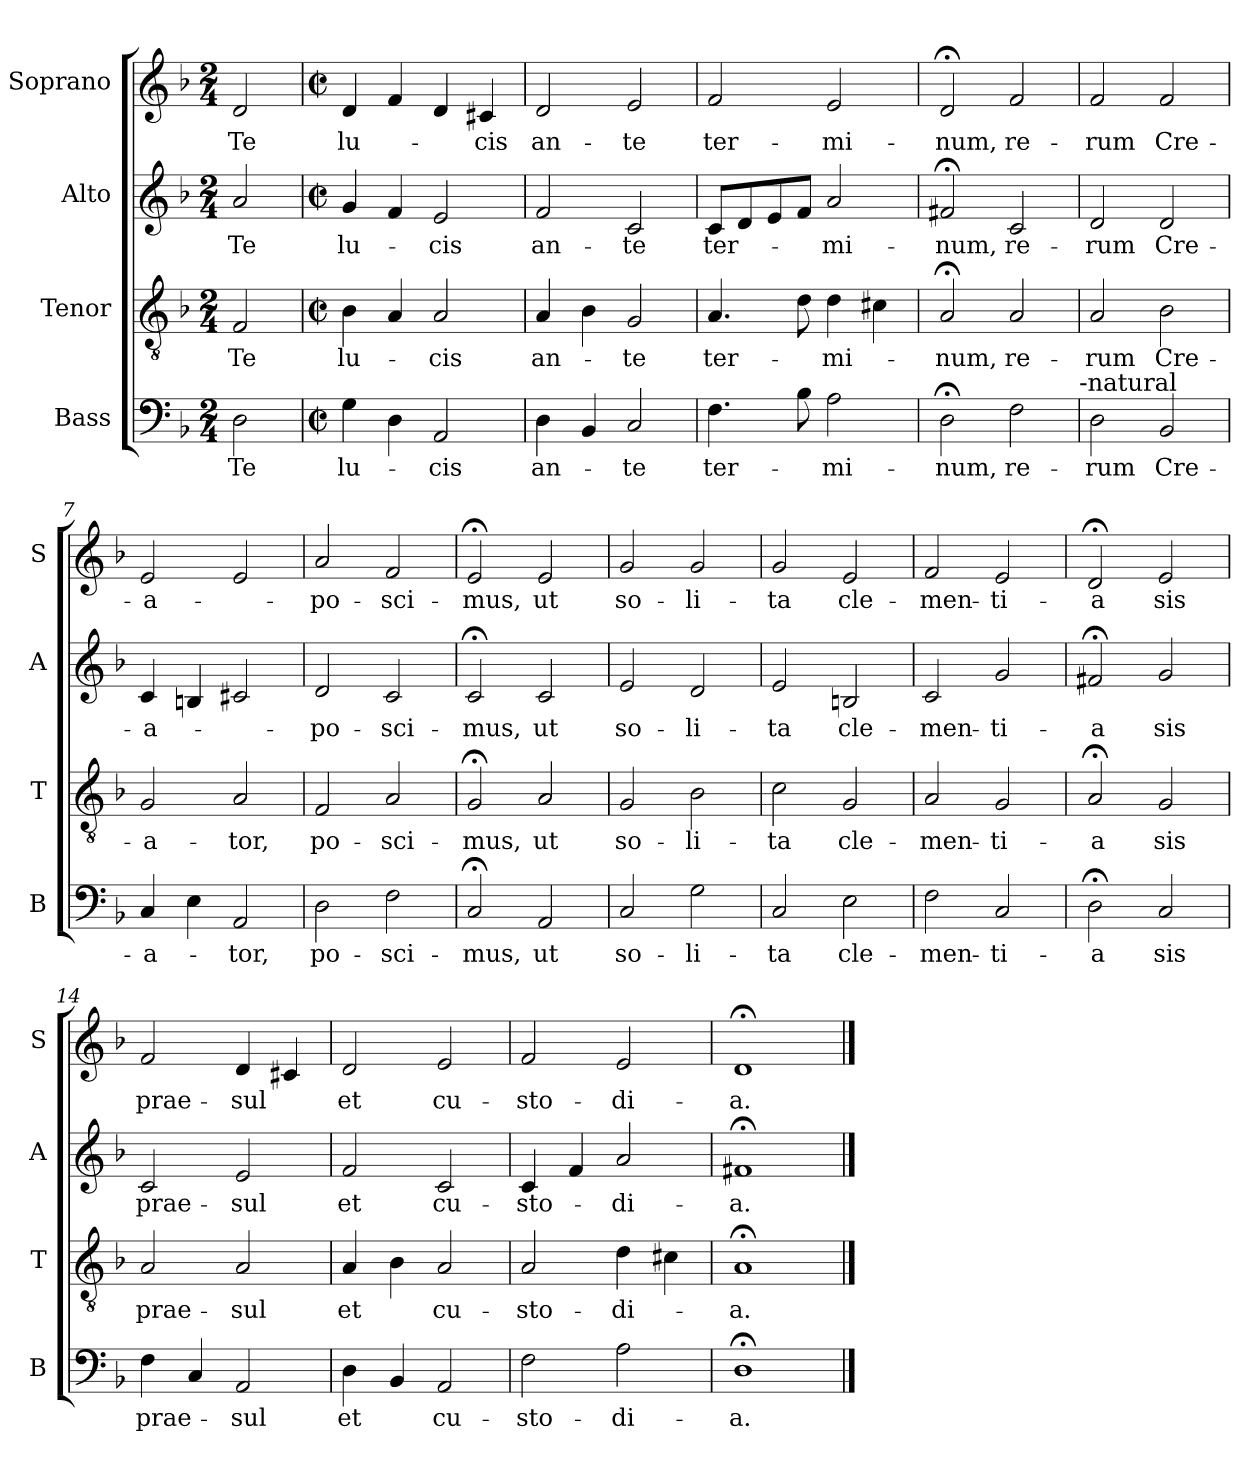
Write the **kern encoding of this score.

**kern	**text	**kern	**text	**kern	**text	**kern	**text
*part4	*part4	*part3	*part3	*part2	*part2	*part1	*part1
*staff4	*staff4	*staff3	*staff3	*staff2	*staff2	*staff1	*staff1
*I"Bass	*	*I"Tenor	*	*I"Alto	*	*I"Soprano	*
*I'B	*	*I'T	*	*I'A	*	*I'S	*
*clefF4	*	*clefGv2	*	*clefG2	*	*clefG2	*
*k[b-]	*	*k[b-]	*	*k[b-]	*	*k[b-]	*
*F:	*	*F:	*	*F:	*	*F:	*
*M2/4	*	*M2/4	*	*M2/4	*	*M2/4	*
=1	=1	=1	=1	=1	=1	=1	=1
2D\	Te	2F/	Te	2a/	Te	2d/	Te
=2	=2	=2	=2	=2	=2	=2	=2
*M2/2	*	*M2/2	*	*M2/2	*	*M2/2	*
*met(c|)	*	*met(c|)	*	*met(c|)	*	*met(c|)	*
4G\	lu-	4B-\	lu-	4g/	lu-	4d/	lu-
4D\	.	4A/	.	4f/	.	4f/	.
2AA/	-cis	2A/	-cis	2e/	-cis	4d/	.
.	.	.	.	.	.	4c#X/	-cis
=3	=3	=3	=3	=3	=3	=3	=3
4D\	an-	4A/	an-	2f/	an-	2d/	an-
4BB-/	.	4B-\	.	.	.	.	.
2C/	-te	2G/	-te	2c/	-te	2e/	-te
=4	=4	=4	=4	=4	=4	=4	=4
4.F\	ter-	4.A/	ter-	8c/L	ter-	2f/	ter-
.	.	.	.	8d/	.	.	.
.	.	.	.	8e/	.	.	.
8B-\	.	8d\	.	8f/J	.	.	.
2A\	-mi-	4d\	-mi-	2a/	-mi-	2e/	-mi-
.	.	4c#X\	.	.	.	.	.
=5	=5	=5	=5	=5	=5	=5	=5
2D;<\	-num,	2A;</	-num,	2f#X;</	-num,	2d;</	-num,
2F\	re-	2A/	re-	2c/	re-	2f/	re-
!LO:TX:a:t=-natural	!	!	!	!	!	!	!
!!LO:LB:g=z
=6	=6	=6	=6	=6	=6	=6	=6
2D\	-rum	2A/	-rum	2d/	-rum	2f/	-rum
2BB-/	Cre-	2B-\	Cre-	2d/	Cre-	2f/	Cre-
=7	=7	=7	=7	=7	=7	=7	=7
4C/	-a-	2G/	-a-	4c/	-a-	2e/	-a-
4E\	.	.	.	4Bn/	.	.	.
2AA/	-tor,	2A/	-tor,	2c#X/	.	2e/	.
=8	=8	=8	=8	=8	=8	=8	=8
2D\	po-	2F/	po-	2d/	-po-	2a/	-po-
2F\	-sci-	2A/	-sci-	2c/	-sci-	2f/	-sci-
=9	=9	=9	=9	=9	=9	=9	=9
2C;</	-mus,	2G;</	-mus,	2c;</	-mus,	2e;</	-mus,
2AA/	ut	2A/	ut	2c/	ut	2e/	ut
=10	=10	=10	=10	=10	=10	=10	=10
2C/	so-	2G/	so-	2e/	so-	2g/	so-
2G\	-li-	2B-\	-li-	2d/	-li-	2g/	-li-
=11	=11	=11	=11	=11	=11	=11	=11
2C/	-ta	2c\	-ta	2e/	-ta	2g/	-ta
2E\	cle-	2G/	cle-	2Bn/	cle-	2e/	cle-
!!LO:LB:g=z
=12	=12	=12	=12	=12	=12	=12	=12
2F\	-men-	2A/	-men-	2c/	-men-	2f/	-men-
2C/	-ti-	2G/	-ti-	2g/	-ti-	2e/	-ti-
=13	=13	=13	=13	=13	=13	=13	=13
2D;<\	-a	2A;</	-a	2f#X;</	-a	2d;</	-a
2C/	sis	2G/	sis	2g/	sis	2e/	sis
=14	=14	=14	=14	=14	=14	=14	=14
4F\	prae-	2A/	prae-	2c/	prae-	2f/	prae-
4C/	.	.	.	.	.	.	.
2AA/	-sul	2A/	-sul	2e/	-sul	4d/	-sul
.	.	.	.	.	.	4c#X/	.
=15	=15	=15	=15	=15	=15	=15	=15
4D\	et	4A/	et	2f/	et	2d/	et
4BB-/	.	4B-\	.	.	.	.	.
2AA/	cu-	2A/	cu-	2c/	cu-	2e/	cu-
=16	=16	=16	=16	=16	=16	=16	=16
2F\	-sto-	2A/	-sto-	4c/	-sto-	2f/	-sto-
.	.	.	.	4f/	.	.	.
2A\	-di-	4d\	-di-	2a/	-di-	2e/	-di-
.	.	4c#X\	.	.	.	.	.
=17	=17	=17	=17	=17	=17	=17	=17
1D;<	-a.	1A;<	-a.	1f#X;<	-a.	1d;<	-a.
==	==	==	==	==	==	==	==
*-	*-	*-	*-	*-	*-	*-	*-
